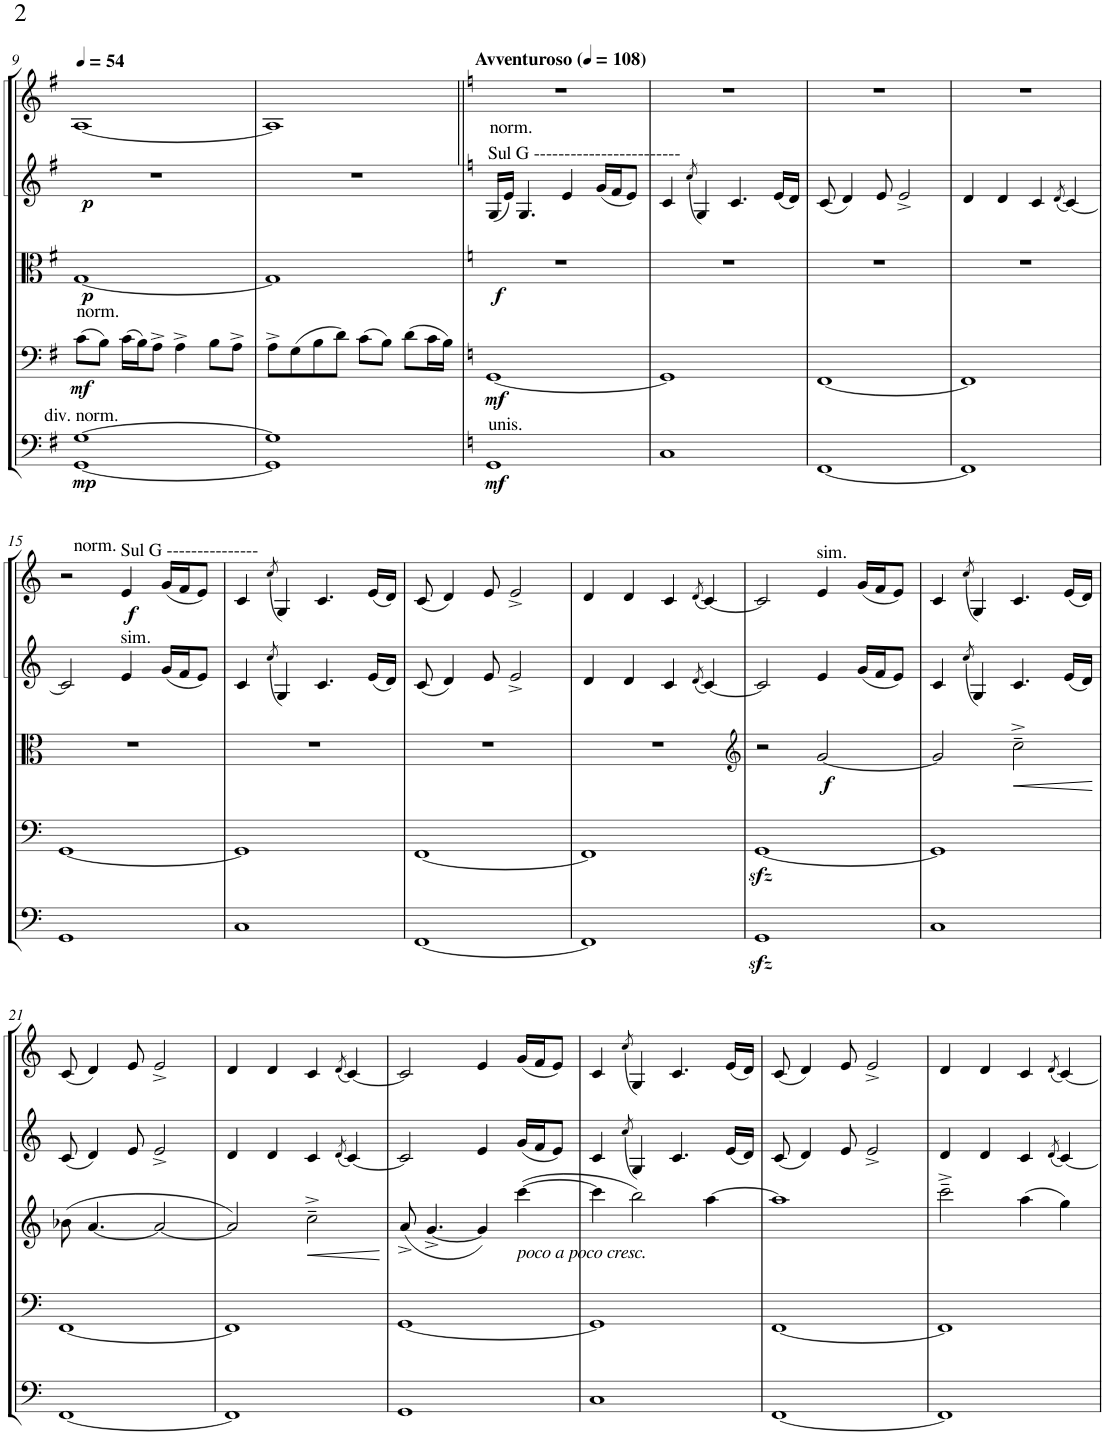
**kern	**dynam	**kern	**dynam	**kern	**dynam	**kern	**dynam	**kern	**dynam
*part5	*part5	*part4	*part4	*part3	*part3	*part2	*part2	*part1	*part1
*staff5	*staff5	*staff4	*staff4	*staff3	*staff3	*staff2	*staff2	*staff1	*staff1
*I"Bass	*	*I"Cello	*	*I"Viola	*	*I"Violin II	*	*I"Violin I	*
!!LO:PB:g=z
*clefF4	*	*clefF4	*	*clefC3	*	*clefG2	*	*clefG2	*
*Trd7c12	*	*	*	*	*	*	*	*	*
*k[f#]	*	*k[f#]	*	*k[f#]	*	*k[f#]	*	*k[f#]	*
*M4/4	*	*M4/4	*	*M4/4	*	*M4/4	*	*M4/4	*
*MM54	*	*MM54	*	*MM54	*	*MM54	*	*MM54	*
=9	=9	=9	=9	=9	=9	=9	=9	=9	=9
*^	*	*	*	*	*	*	*	*	*
!	!	!	!LO:TX:a:t=norm.	!	!	!	!	!	!	!
!LO:TX:a:t=div. norm.	!	!	!	!	!	!	!	!	!	!
!	!	!LO:DY:b	!	!LO:DY:b	!	!LO:DY:b	!	!LO:DY:b	!	!
[1G	[1GG	mp	(8c\L	mf	[1G	p	1r	p	[1A	.
.	.	.	8B\J)	.	.	.	.	.	.	.
.	.	.	(16c\LL	.	.	.	.	.	.	.
.	.	.	16B\J)	.	.	.	.	.	.	.
.	.	.	8A^\J	.	.	.	.	.	.	.
.	.	.	4A^\	.	.	.	.	.	.	.
.	.	.	8B\L	.	.	.	.	.	.	.
.	.	.	8A^\J	.	.	.	.	.	.	.
=10	=10	=10	=10	=10	=10	=10	=10	=10	=10	=10
1G]	1GG]	.	8A^\L	.	1G]	.	1r	.	1A]	.
.	.	.	(8G\	.	.	.	.	.	.	.
.	.	.	8B\	.	.	.	.	.	.	.
.	.	.	8d\J)	.	.	.	.	.	.	.
.	.	.	(8c\L	.	.	.	.	.	.	.
.	.	.	8B\J)	.	.	.	.	.	.	.
.	.	.	(8d\L	.	.	.	.	.	.	.
.	.	.	16c\L	.	.	.	.	.	.	.
.	.	.	16B\JJ)	.	.	.	.	.	.	.
*v	*v	*	*	*	*	*	*	*	*	*
=11||	=11||	=11||	=11||	=11||	=11||	=11||	=11||	=11||	=11||
*k[]	*	*k[]	*	*k[]	*	*k[]	*	*k[]	*
*	*	*	*	*	*	*	*	*MM108	*
!	!	!	!	!	!	!	!	!LO:TX:a:B:t=Avventuroso	!
!	!	!	!	!	!	!LO:TX:a:t=Sul G ------------------------	!	!	!
!	!	!	!	!	!	!LO:TX:a:t=norm.	!	!	!
!LO:TX:a:t=unis.	!	!	!	!	!	!	!	!	!
!	!LO:DY:b	!	!LO:DY:b	!	!LO:DY:b	!	!	!	!
1GG	mf	[1GG	mf	1r	f	(16G/LL	.	1r	.
.	.	.	.	.	.	16e/JJ)	.	.	.
.	.	.	.	.	.	4.G/	.	.	.
.	.	.	.	.	.	4e/	.	.	.
.	.	.	.	.	.	(16g/LL	.	.	.
.	.	.	.	.	.	16f/J	.	.	.
.	.	.	.	.	.	8e/J)	.	.	.
=12	=12	=12	=12	=12	=12	=12	=12	=12	=12
1C	.	1GG]	.	1r	.	4c/	.	1r	.
.	.	.	.	.	.	(8qcc/	.	.	.
.	.	.	.	.	.	4G/)	.	.	.
.	.	.	.	.	.	4.c/	.	.	.
.	.	.	.	.	.	(16e/LL	.	.	.
.	.	.	.	.	.	16d/JJ)	.	.	.
=13	=13	=13	=13	=13	=13	=13	=13	=13	=13
[1FF	.	[1FF	.	1r	.	(8c/	.	1r	.
.	.	.	.	.	.	4d/)	.	.	.
.	.	.	.	.	.	8e/	.	.	.
.	.	.	.	.	.	2e^/	.	.	.
=14	=14	=14	=14	=14	=14	=14	=14	=14	=14
1FF]	.	1FF]	.	1r	.	4d/	.	1r	.
.	.	.	.	.	.	4d/	.	.	.
.	.	.	.	.	.	4c/	.	.	.
.	.	.	.	.	.	(8qd/	.	.	.
.	.	.	.	.	.	[4c/)	.	.	.
!!LO:LB:g=z
=15	=15	=15	=15	=15	=15	=15	=15	=15	=15
1GG	.	[1GG	.	1r	.	2c/]	.	2r	.
!	!	!	!	!	!	!	!	!LO:TX:a:t=Sul G ---------------	!
!	!	!	!	!	!	!	!	!LO:TX:a:t=norm.	!
!	!	!	!	!	!	!LO:TX:a:t=sim.	!	!	!
!	!	!	!	!	!	!	!	!	!LO:DY:b
.	.	.	.	.	.	4e/	.	4e/	f
.	.	.	.	.	.	(16g/LL	.	(16g/LL	.
.	.	.	.	.	.	16f/J	.	16f/J	.
.	.	.	.	.	.	8e/J)	.	8e/J)	.
=16	=16	=16	=16	=16	=16	=16	=16	=16	=16
1C	.	1GG]	.	1r	.	4c/	.	4c/	.
.	.	.	.	.	.	(8qcc/	.	(8qcc/	.
.	.	.	.	.	.	4G/)	.	4G/)	.
.	.	.	.	.	.	4.c/	.	4.c/	.
.	.	.	.	.	.	(16e/LL	.	(16e/LL	.
.	.	.	.	.	.	16d/JJ)	.	16d/JJ)	.
=17	=17	=17	=17	=17	=17	=17	=17	=17	=17
[1FF	.	[1FF	.	1r	.	(8c/	.	(8c/	.
.	.	.	.	.	.	4d/)	.	4d/)	.
.	.	.	.	.	.	8e/	.	8e/	.
.	.	.	.	.	.	2e^/	.	2e^/	.
=18	=18	=18	=18	=18	=18	=18	=18	=18	=18
1FF]	.	1FF]	.	1r	.	4d/	.	4d/	.
.	.	.	.	.	.	4d/	.	4d/	.
.	.	.	.	.	.	4c/	.	4c/	.
.	.	.	.	.	.	(8qd/	.	(8qd/	.
.	.	.	.	.	.	[4c/)	.	[4c/)	.
=19	=19	=19	=19	=19	=19	=19	=19	=19	=19
*	*	*	*	*clefG2	*	*	*	*	*
1GGzz<	.	[1GGzz<	.	2r	.	2c/]	.	2c/]	.
!	!	!	!	!	!	!	!	!LO:TX:a:t=sim.	!
!	!	!	!	!	!LO:DY:b	!	!	!	!
.	.	.	.	[2g/	f	4e/	.	4e/	.
.	.	.	.	.	.	(16g/LL	.	(16g/LL	.
.	.	.	.	.	.	16f/J	.	16f/J	.
.	.	.	.	.	.	8e/J)	.	8e/J)	.
=20	=20	=20	=20	=20	=20	=20	=20	=20	=20
1C	.	1GG]	.	2g/]	.	4c/	.	4c/	.
.	.	.	.	.	.	(8qcc/	.	(8qcc/	.
.	.	.	.	.	.	4G/)	.	4G/)	.
!	!	!	!	!	!LO:HP:b	!	!	!	!
.	.	.	.	2cc~^\	<	4.c/	.	4.c/	.
.	.	.	.	.	.	(16e/LL	.	(16e/LL	.
.	.	.	.	.	.	16d/JJ)	.	16d/JJ)	.
.	.	.	.	.	[	.	.	.	.
!!LO:LB:g=z
=21	=21	=21	=21	=21	=21	=21	=21	=21	=21
[1FF	.	[1FF	.	(8b-X\	.	(8c/	.	(8c/	.
.	.	.	.	[4.a/	.	4d/)	.	4d/)	.
.	.	.	.	.	.	8e/	.	8e/	.
.	.	.	.	2a/_	.	2e^/	.	2e^/	.
=22	=22	=22	=22	=22	=22	=22	=22	=22	=22
1FF]	.	1FF]	.	2a/])	.	4d/	.	4d/	.
.	.	.	.	.	.	4d/	.	4d/	.
!	!	!	!	!	!LO:HP:b	!	!	!	!
.	.	.	.	2cc~^\	<	4c/	.	4c/	.
.	.	.	.	.	.	(8qd/	.	(8qd/	.
.	.	.	.	.	.	[4c/)	.	[4c/)	.
.	.	.	.	.	[	.	.	.	.
=23	=23	=23	=23	=23	=23	=23	=23	=23	=23
1GG	.	[1GG	.	(8a^/	.	2c/]	.	2c/]	.
.	.	.	.	[4.g^/	.	.	.	.	.
.	.	.	.	4g/])	.	4e/	.	4e/	.
!	!	!	!	!LO:TX:b:i:t=poco a poco cresc.	!	!	!	!	!
.	.	.	.	([4ccc\	.	(16g/LL	.	(16g/LL	.
.	.	.	.	.	.	16f/J	.	16f/J	.
.	.	.	.	.	.	8e/J)	.	8e/J)	.
=24	=24	=24	=24	=24	=24	=24	=24	=24	=24
1C	.	1GG]	.	4ccc\]	.	4c/	.	4c/	.
.	.	.	.	.	.	(8qcc/	.	(8qcc/	.
.	.	.	.	2bb\)	.	4G/)	.	4G/)	.
.	.	.	.	.	.	4.c/	.	4.c/	.
.	.	.	.	[4aa\	.	.	.	.	.
.	.	.	.	.	.	(16e/LL	.	(16e/LL	.
.	.	.	.	.	.	16d/JJ)	.	16d/JJ)	.
=25	=25	=25	=25	=25	=25	=25	=25	=25	=25
[1FF	.	[1FF	.	1aa]	.	(8c/	.	(8c/	.
.	.	.	.	.	.	4d/)	.	4d/)	.
.	.	.	.	.	.	8e/	.	8e/	.
.	.	.	.	.	.	2e^/	.	2e^/	.
=26	=26	=26	=26	=26	=26	=26	=26	=26	=26
1FF]	.	1FF]	.	2ccc~^\	.	4d/	.	4d/	.
.	.	.	.	.	.	4d/	.	4d/	.
.	.	.	.	(4aa\	.	4c/	.	4c/	.
.	.	.	.	.	.	(8qd/	.	(8qd/	.
.	.	.	.	4gg\)	.	[4c/)	.	[4c/)	.
=	=	=	=	=	=	=	=	=	=
*-	*-	*-	*-	*-	*-	*-	*-	*-	*-
